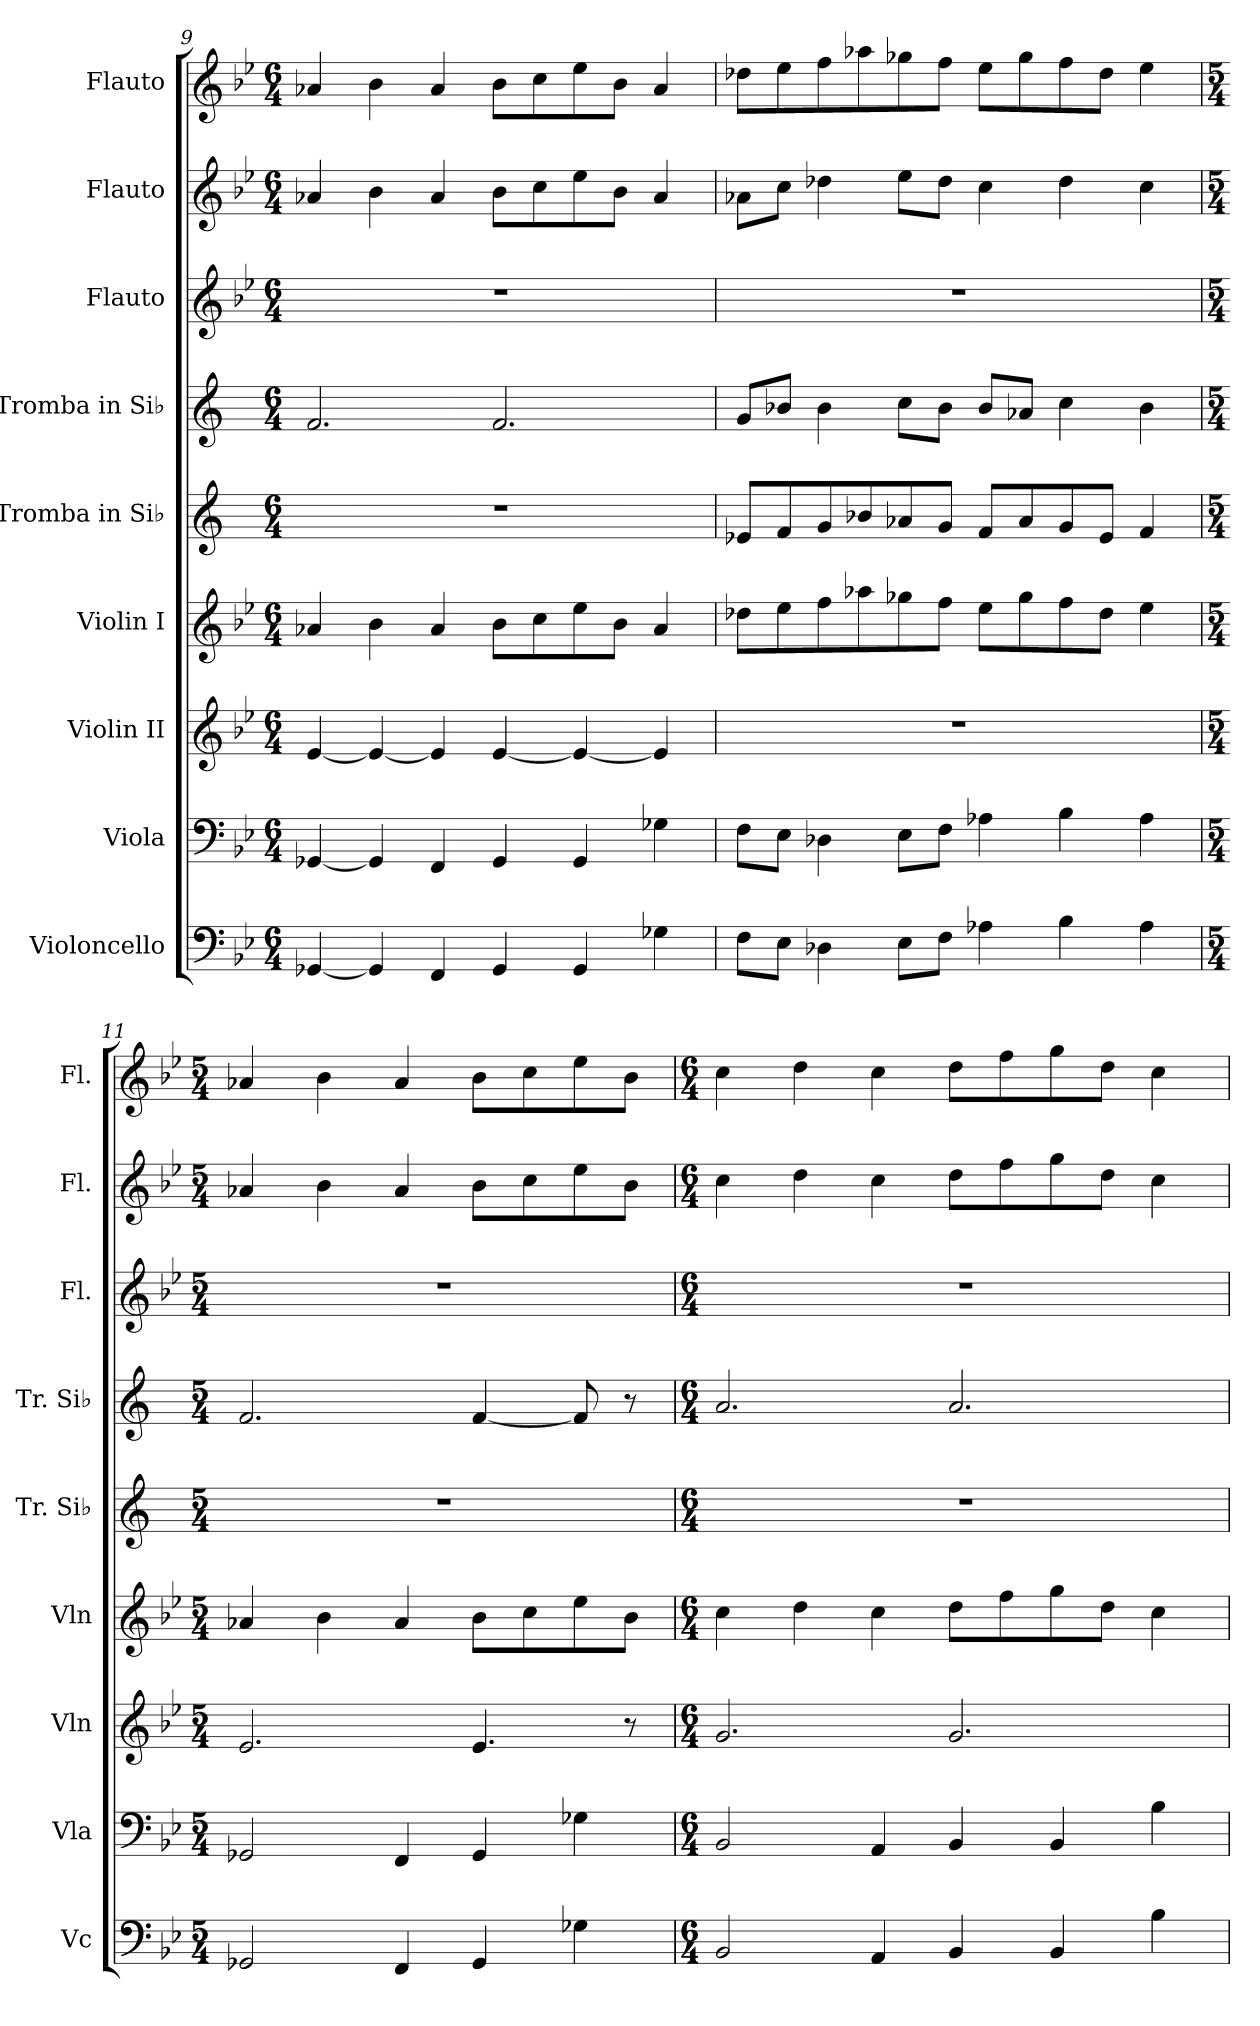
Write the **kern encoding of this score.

**kern	**kern	**kern	**kern	**kern	**kern	**kern	**kern	**kern
*part9	*part8	*part7	*part6	*part5	*part4	*part3	*part2	*part1
*staff9	*staff8	*staff7	*staff6	*staff5	*staff4	*staff3	*staff2	*staff1
*I"Violoncello	*I"Viola	*I"Violin II	*I"Violin I	*I"Tromba in Si♭	*I"Tromba in Si♭	*I"Flauto	*I"Flauto	*I"Flauto
*I'Vc	*I'Vla	*I'Vln	*I'Vln	*I'Tr. Si♭	*I'Tr. Si♭	*I'Fl.	*I'Fl.	*I'Fl.
!!LO:PB:g=z
*clefF4	*clefF4	*clefG2	*clefG2	*clefG2	*clefG2	*clefG2	*clefG2	*clefG2
*	*	*	*	*ITrd1c2	*ITrd1c2	*	*	*
*k[b-e-]	*k[b-e-]	*k[b-e-]	*k[b-e-]	*k[b-e-]	*k[b-e-]	*k[b-e-]	*k[b-e-]	*k[b-e-]
*M6/4	*M6/4	*M6/4	*M6/4	*M6/4	*M6/4	*M6/4	*M6/4	*M6/4
=9	=9	=9	=9	=9	=9	=9	=9	=9
[4GG-X/	[4GG-X/	[4e-/	4a-X/	1.r	2.e-/	1.r	4a-X/	4a-X/
4GG-/]	4GG-/]	4e-/_	4b-\	.	.	.	4b-\	4b-\
4FF/	4FF/	4e-/]	4a-/	.	.	.	4a-/	4a-/
4GG-/	4GG-/	[4e-/	8b-\L	.	2.e-/	.	8b-\L	8b-\L
.	.	.	8cc\	.	.	.	8cc\	8cc\
4GG-/	4GG-/	4e-/_	8ee-\	.	.	.	8ee-\	8ee-\
.	.	.	8b-\J	.	.	.	8b-\J	8b-\J
4G-X\	4G-X\	4e-/]	4a-/	.	.	.	4a-/	4a-/
=10	=10	=10	=10	=10	=10	=10	=10	=10
8F\L	8F\L	1.r	8dd-X\L	8d-X/L	8f/L	1.r	8a-X\L	8dd-X\L
8E-\J	8E-\J	.	8ee-\	8e-/	8a-X/J	.	8cc\J	8ee-\
4D-X\	4D-X\	.	8ff\	8f/	4a-\	.	4dd-X\	8ff\
.	.	.	8aa-X\	8a-X/	.	.	.	8aa-X\
8E-\L	8E-\L	.	8gg-X\	8g-X/	8b-\L	.	8ee-\L	8gg-X\
8F\J	8F\J	.	8ff\J	8f/J	8a-\J	.	8dd-\J	8ff\J
4A-X\	4A-X\	.	8ee-\L	8e-/L	8a-/L	.	4cc\	8ee-\L
.	.	.	8gg-\	8g-/	8g-X/J	.	.	8gg-\
4B-\	4B-\	.	8ff\	8f/	4b-\	.	4dd-\	8ff\
.	.	.	8dd-\J	8d-/J	.	.	.	8dd-\J
4A-\	4A-\	.	4ee-\	4e-/	4a-\	.	4cc\	4ee-\
=11	=11	=11	=11	=11	=11	=11	=11	=11
*M5/4	*M5/4	*M5/4	*M5/4	*M5/4	*M5/4	*M5/4	*M5/4	*M5/4
2GG-X/	2GG-X/	2.e-/	4a-X/	4%5r	2.e-/	4%5r	4a-X/	4a-X/
.	.	.	4b-\	.	.	.	4b-\	4b-\
4FF/	4FF/	.	4a-/	.	.	.	4a-/	4a-/
4GG-/	4GG-/	4.e-/	8b-\L	.	[4e-/	.	8b-\L	8b-\L
.	.	.	8cc\	.	.	.	8cc\	8cc\
4G-X\	4G-X\	.	8ee-\	.	8e-/]	.	8ee-\	8ee-\
.	.	8r	8b-\J	.	8r	.	8b-\J	8b-\J
!!LO:PB:g=z
=12	=12	=12	=12	=12	=12	=12	=12	=12
*M6/4	*M6/4	*M6/4	*M6/4	*M6/4	*M6/4	*M6/4	*M6/4	*M6/4
2BB-/	2BB-/	2.g/	4cc\	1.r	2.g/	1.r	4cc\	4cc\
.	.	.	4dd\	.	.	.	4dd\	4dd\
4AA/	4AA/	.	4cc\	.	.	.	4cc\	4cc\
4BB-/	4BB-/	2.g/	8dd\L	.	2.g/	.	8dd\L	8dd\L
.	.	.	8ff\	.	.	.	8ff\	8ff\
4BB-/	4BB-/	.	8gg\	.	.	.	8gg\	8gg\
.	.	.	8dd\J	.	.	.	8dd\J	8dd\J
4B-\	4B-\	.	4cc\	.	.	.	4cc\	4cc\
=	=	=	=	=	=	=	=	=
*-	*-	*-	*-	*-	*-	*-	*-	*-
